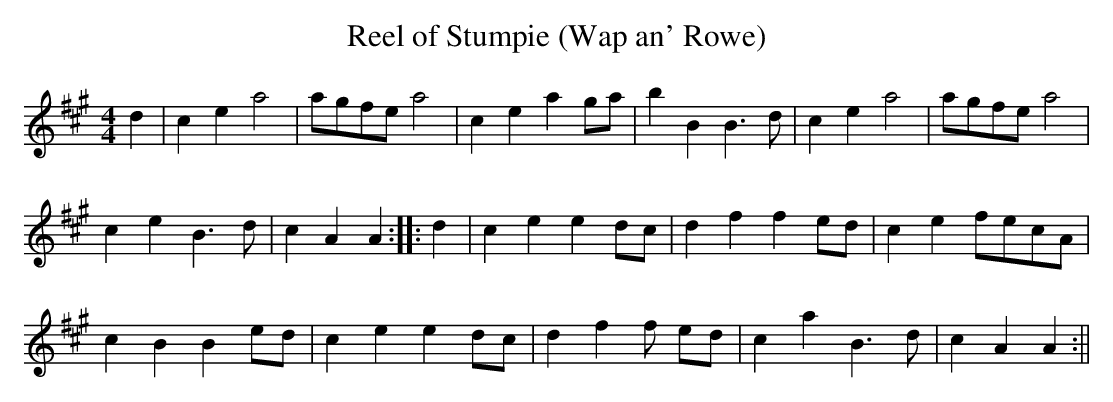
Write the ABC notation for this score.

X:1
T:Reel of Stumpie (Wap an' Rowe)
M:4/4
L:1/8
K:A
d2|c2 e2 a4|agfe a4|c2 e2 a2 ga|b2 B2 B3 d|c2 e2 a4|agfe a4|!
c2 e2 B3 d|c2 A2 A2:||:d2| c2 e2 e2 dc|d2 f2 f2 ed|c2 e2 fecA|!
c2 B2 B2 ed|c2 e2 e2 dc|d2 f2 f
2 ed|c2 a2 B3 d|c2 A2 A2:||
